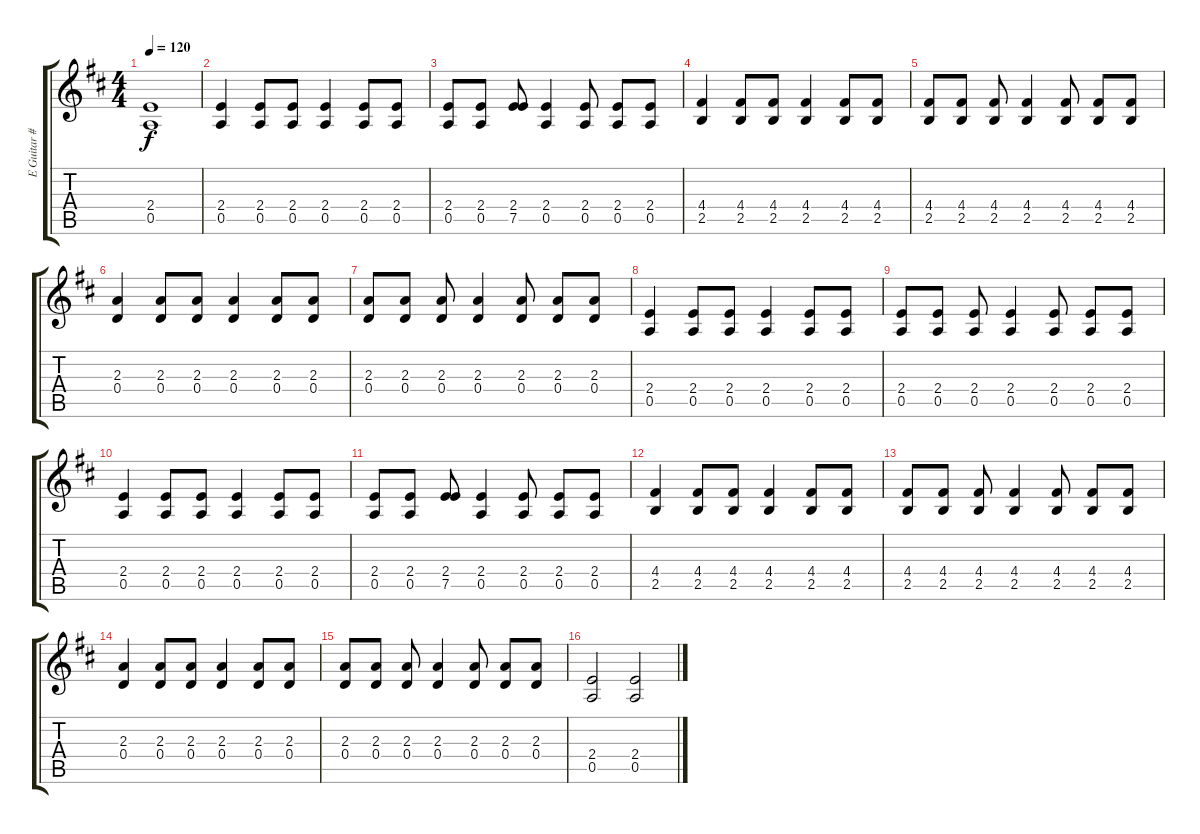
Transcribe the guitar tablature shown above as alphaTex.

\track ("E Guitar #1" "E Guitar #") {instrument overdrivenguitar}
\staff {score tabs}
\tuning (E4 B3 G3 D3 A2 E2) {hide}
\ts (4 4)
\tempo 120
\clef g2
\ks d
(2.4{t} 0.5{t}).1{dy f} |
(2.4 0.5).4 (2.4 0.5).8 (2.4 0.5).8 (2.4 0.5).4 (2.4 0.5).8 (2.4 0.5).8 |
(2.4 0.5).8 (2.4 0.5).8 (2.4 7.5).8 (2.4 0.5).4 (2.4 0.5).8 (2.4 0.5).8 (2.4 0.5).8 |
(4.4 2.5).4 (4.4 2.5).8 (4.4 2.5).8 (4.4 2.5).4 (4.4 2.5).8 (4.4 2.5).8 |
(4.4 2.5).8 (4.4 2.5).8 (4.4 2.5).8 (4.4 2.5).4 (4.4 2.5).8 (4.4 2.5).8 (4.4 2.5).8 |
(2.3 0.4).4 (2.3 0.4).8 (2.3 0.4).8 (2.3 0.4).4 (2.3 0.4).8 (2.3 0.4).8 |
(2.3 0.4).8 (2.3 0.4).8 (2.3 0.4).8 (2.3 0.4).4 (2.3 0.4).8 (2.3 0.4).8 (2.3 0.4).8 |
(2.4 0.5).4 (2.4 0.5).8 (2.4 0.5).8 (2.4 0.5).4 (2.4 0.5).8 (2.4 0.5).8 |
(2.4 0.5).8 (2.4 0.5).8 (2.4 0.5).8 (2.4 0.5).4 (2.4 0.5).8 (2.4 0.5).8 (2.4 0.5).8 |
(2.4 0.5).4 (2.4 0.5).8 (2.4 0.5).8 (2.4 0.5).4 (2.4 0.5).8 (2.4 0.5).8 |
(2.4 0.5).8 (2.4 0.5).8 (2.4 7.5).8 (2.4 0.5).4 (2.4 0.5).8 (2.4 0.5).8 (2.4 0.5).8 |
(4.4 2.5).4 (4.4 2.5).8 (4.4 2.5).8 (4.4 2.5).4 (4.4 2.5).8 (4.4 2.5).8 |
(4.4 2.5).8 (4.4 2.5).8 (4.4 2.5).8 (4.4 2.5).4 (4.4 2.5).8 (4.4 2.5).8 (4.4 2.5).8 |
(2.3 0.4).4 (2.3 0.4).8 (2.3 0.4).8 (2.3 0.4).4 (2.3 0.4).8 (2.3 0.4).8 |
(2.3 0.4).8 (2.3 0.4).8 (2.3 0.4).8 (2.3 0.4).4 (2.3 0.4).8 (2.3 0.4).8 (2.3 0.4).8 |
(2.4 0.5).2 (2.4 0.5).2
